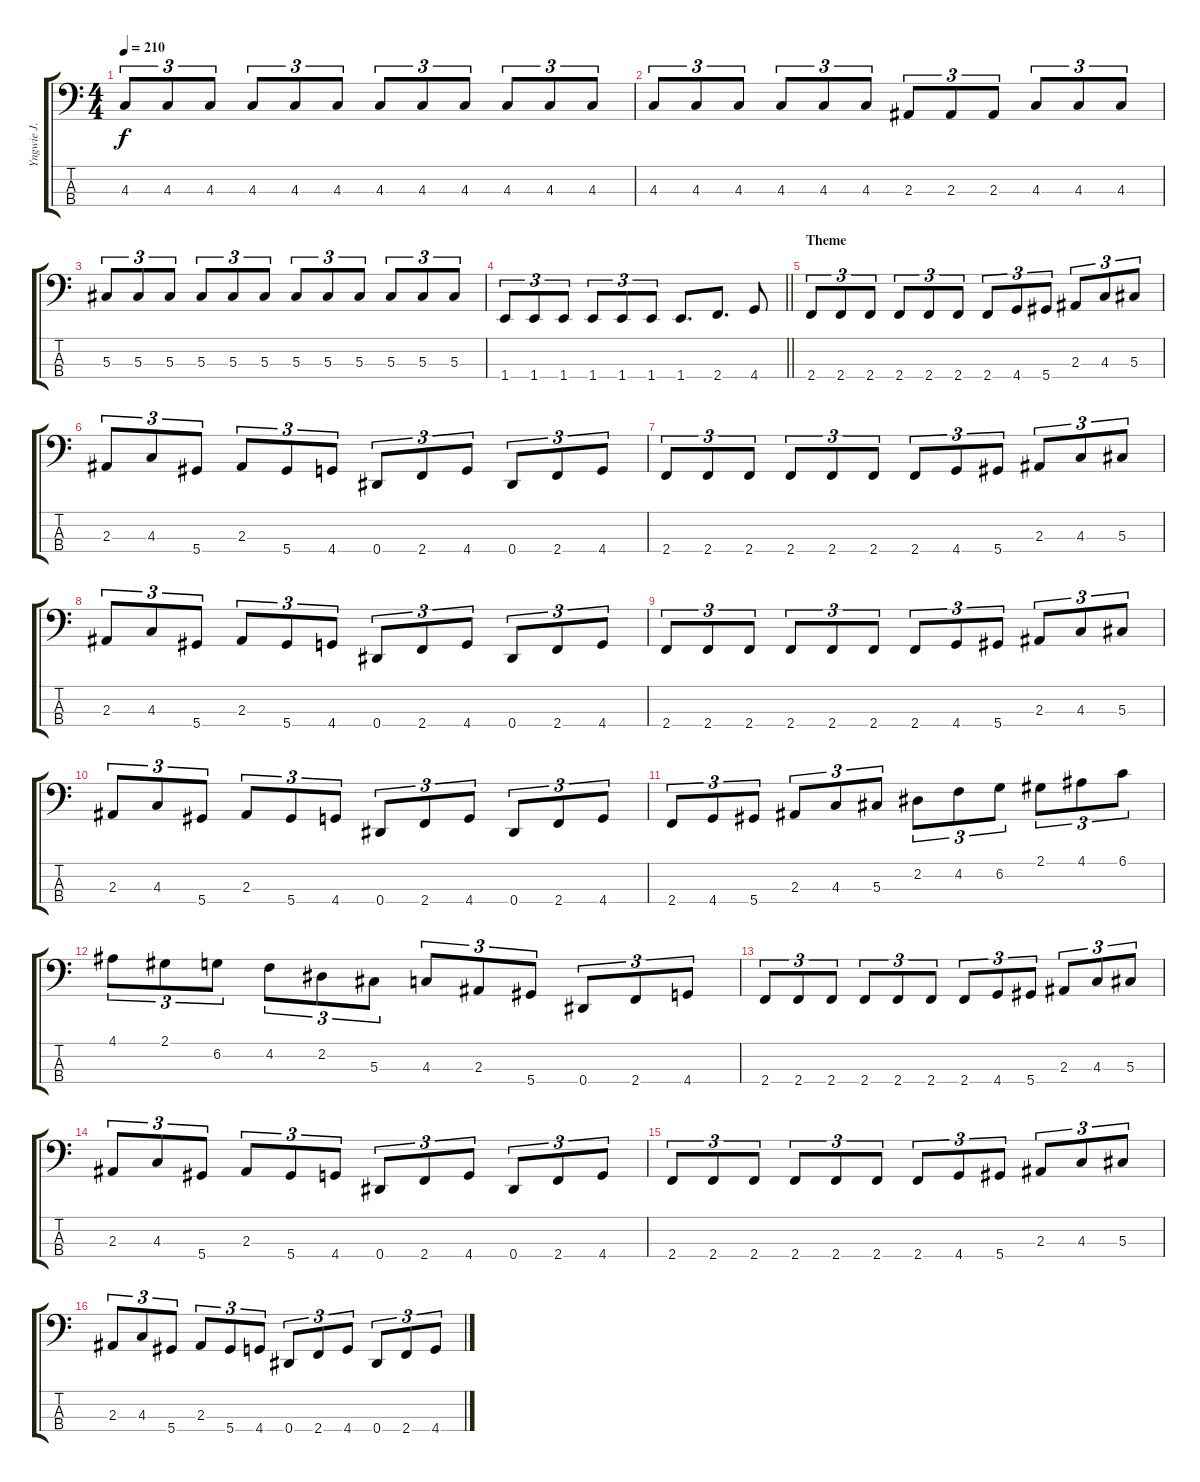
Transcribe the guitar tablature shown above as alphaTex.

\track ("Yngwie J. Malmsteen " "Yngwie J. ") {instrument electricbasspick}
\staff {score tabs}
\tuning (Gb2 Db2 Ab1 Eb1) {hide}
\ts (4 4)
\tempo 210
\clef f4
\ks c
4.3.8{tu (3 2) dy f} 4.3.8{tu (3 2)} 4.3.8{tu (3 2)} 4.3.8{tu (3 2)} 4.3.8{tu (3 2)} 4.3.8{tu (3 2)} 4.3.8{tu (3 2)} 4.3.8{tu (3 2)} 4.3.8{tu (3 2)} 4.3.8{tu (3 2)} 4.3.8{tu (3 2)} 4.3.8{tu (3 2)} |
4.3.8{tu (3 2)} 4.3.8{tu (3 2)} 4.3.8{tu (3 2)} 4.3.8{tu (3 2)} 4.3.8{tu (3 2)} 4.3.8{tu (3 2)} 2.3.8{tu (3 2)} 2.3.8{tu (3 2)} 2.3.8{tu (3 2)} 4.3.8{tu (3 2)} 4.3.8{tu (3 2)} 4.3.8{tu (3 2)} |
5.3.8{tu (3 2)} 5.3.8{tu (3 2)} 5.3.8{tu (3 2)} 5.3.8{tu (3 2)} 5.3.8{tu (3 2)} 5.3.8{tu (3 2)} 5.3.8{tu (3 2)} 5.3.8{tu (3 2)} 5.3.8{tu (3 2)} 5.3.8{tu (3 2)} 5.3.8{tu (3 2)} 5.3.8{tu (3 2)} |
\barLineRight lightlight
1.4.8{tu (3 2)} 1.4.8{tu (3 2)} 1.4.8{tu (3 2)} 1.4.8{tu (3 2)} 1.4.8{tu (3 2)} 1.4.8{tu (3 2)} 1.4.8{d} 2.4.8{d} 4.4.8 |
\section ("" "Theme")
2.4.8{tu (3 2)} 2.4.8{tu (3 2)} 2.4.8{tu (3 2)} 2.4.8{tu (3 2)} 2.4.8{tu (3 2)} 2.4.8{tu (3 2)} 2.4.8{tu (3 2)} 4.4.8{tu (3 2)} 5.4.8{tu (3 2)} 2.3.8{tu (3 2)} 4.3.8{tu (3 2)} 5.3.8{tu (3 2)} |
2.3.8{tu (3 2)} 4.3.8{tu (3 2)} 5.4.8{tu (3 2)} 2.3.8{tu (3 2)} 5.4.8{tu (3 2)} 4.4.8{tu (3 2)} 0.4.8{tu (3 2)} 2.4.8{tu (3 2)} 4.4.8{tu (3 2)} 0.4.8{tu (3 2)} 2.4.8{tu (3 2)} 4.4.8{tu (3 2)} |
2.4.8{tu (3 2)} 2.4.8{tu (3 2)} 2.4.8{tu (3 2)} 2.4.8{tu (3 2)} 2.4.8{tu (3 2)} 2.4.8{tu (3 2)} 2.4.8{tu (3 2)} 4.4.8{tu (3 2)} 5.4.8{tu (3 2)} 2.3.8{tu (3 2)} 4.3.8{tu (3 2)} 5.3.8{tu (3 2)} |
2.3.8{tu (3 2)} 4.3.8{tu (3 2)} 5.4.8{tu (3 2)} 2.3.8{tu (3 2)} 5.4.8{tu (3 2)} 4.4.8{tu (3 2)} 0.4.8{tu (3 2)} 2.4.8{tu (3 2)} 4.4.8{tu (3 2)} 0.4.8{tu (3 2)} 2.4.8{tu (3 2)} 4.4.8{tu (3 2)} |
2.4.8{tu (3 2)} 2.4.8{tu (3 2)} 2.4.8{tu (3 2)} 2.4.8{tu (3 2)} 2.4.8{tu (3 2)} 2.4.8{tu (3 2)} 2.4.8{tu (3 2)} 4.4.8{tu (3 2)} 5.4.8{tu (3 2)} 2.3.8{tu (3 2)} 4.3.8{tu (3 2)} 5.3.8{tu (3 2)} |
2.3.8{tu (3 2)} 4.3.8{tu (3 2)} 5.4.8{tu (3 2)} 2.3.8{tu (3 2)} 5.4.8{tu (3 2)} 4.4.8{tu (3 2)} 0.4.8{tu (3 2)} 2.4.8{tu (3 2)} 4.4.8{tu (3 2)} 0.4.8{tu (3 2)} 2.4.8{tu (3 2)} 4.4.8{tu (3 2)} |
2.4.8{tu (3 2)} 4.4.8{tu (3 2)} 5.4.8{tu (3 2)} 2.3.8{tu (3 2)} 4.3.8{tu (3 2)} 5.3.8{tu (3 2)} 2.2.8{tu (3 2)} 4.2.8{tu (3 2)} 6.2.8{tu (3 2)} 2.1.8{tu (3 2)} 4.1.8{tu (3 2)} 6.1.8{tu (3 2)} |
4.1.8{tu (3 2)} 2.1.8{tu (3 2)} 6.2.8{tu (3 2)} 4.2.8{tu (3 2)} 2.2.8{tu (3 2)} 5.3.8{tu (3 2)} 4.3.8{tu (3 2)} 2.3.8{tu (3 2)} 5.4.8{tu (3 2)} 0.4.8{tu (3 2)} 2.4.8{tu (3 2)} 4.4.8{tu (3 2)} |
2.4.8{tu (3 2)} 2.4.8{tu (3 2)} 2.4.8{tu (3 2)} 2.4.8{tu (3 2)} 2.4.8{tu (3 2)} 2.4.8{tu (3 2)} 2.4.8{tu (3 2)} 4.4.8{tu (3 2)} 5.4.8{tu (3 2)} 2.3.8{tu (3 2)} 4.3.8{tu (3 2)} 5.3.8{tu (3 2)} |
2.3.8{tu (3 2)} 4.3.8{tu (3 2)} 5.4.8{tu (3 2)} 2.3.8{tu (3 2)} 5.4.8{tu (3 2)} 4.4.8{tu (3 2)} 0.4.8{tu (3 2)} 2.4.8{tu (3 2)} 4.4.8{tu (3 2)} 0.4.8{tu (3 2)} 2.4.8{tu (3 2)} 4.4.8{tu (3 2)} |
2.4.8{tu (3 2)} 2.4.8{tu (3 2)} 2.4.8{tu (3 2)} 2.4.8{tu (3 2)} 2.4.8{tu (3 2)} 2.4.8{tu (3 2)} 2.4.8{tu (3 2)} 4.4.8{tu (3 2)} 5.4.8{tu (3 2)} 2.3.8{tu (3 2)} 4.3.8{tu (3 2)} 5.3.8{tu (3 2)} |
2.3.8{tu (3 2)} 4.3.8{tu (3 2)} 5.4.8{tu (3 2)} 2.3.8{tu (3 2)} 5.4.8{tu (3 2)} 4.4.8{tu (3 2)} 0.4.8{tu (3 2)} 2.4.8{tu (3 2)} 4.4.8{tu (3 2)} 0.4.8{tu (3 2)} 2.4.8{tu (3 2)} 4.4.8{tu (3 2)}
